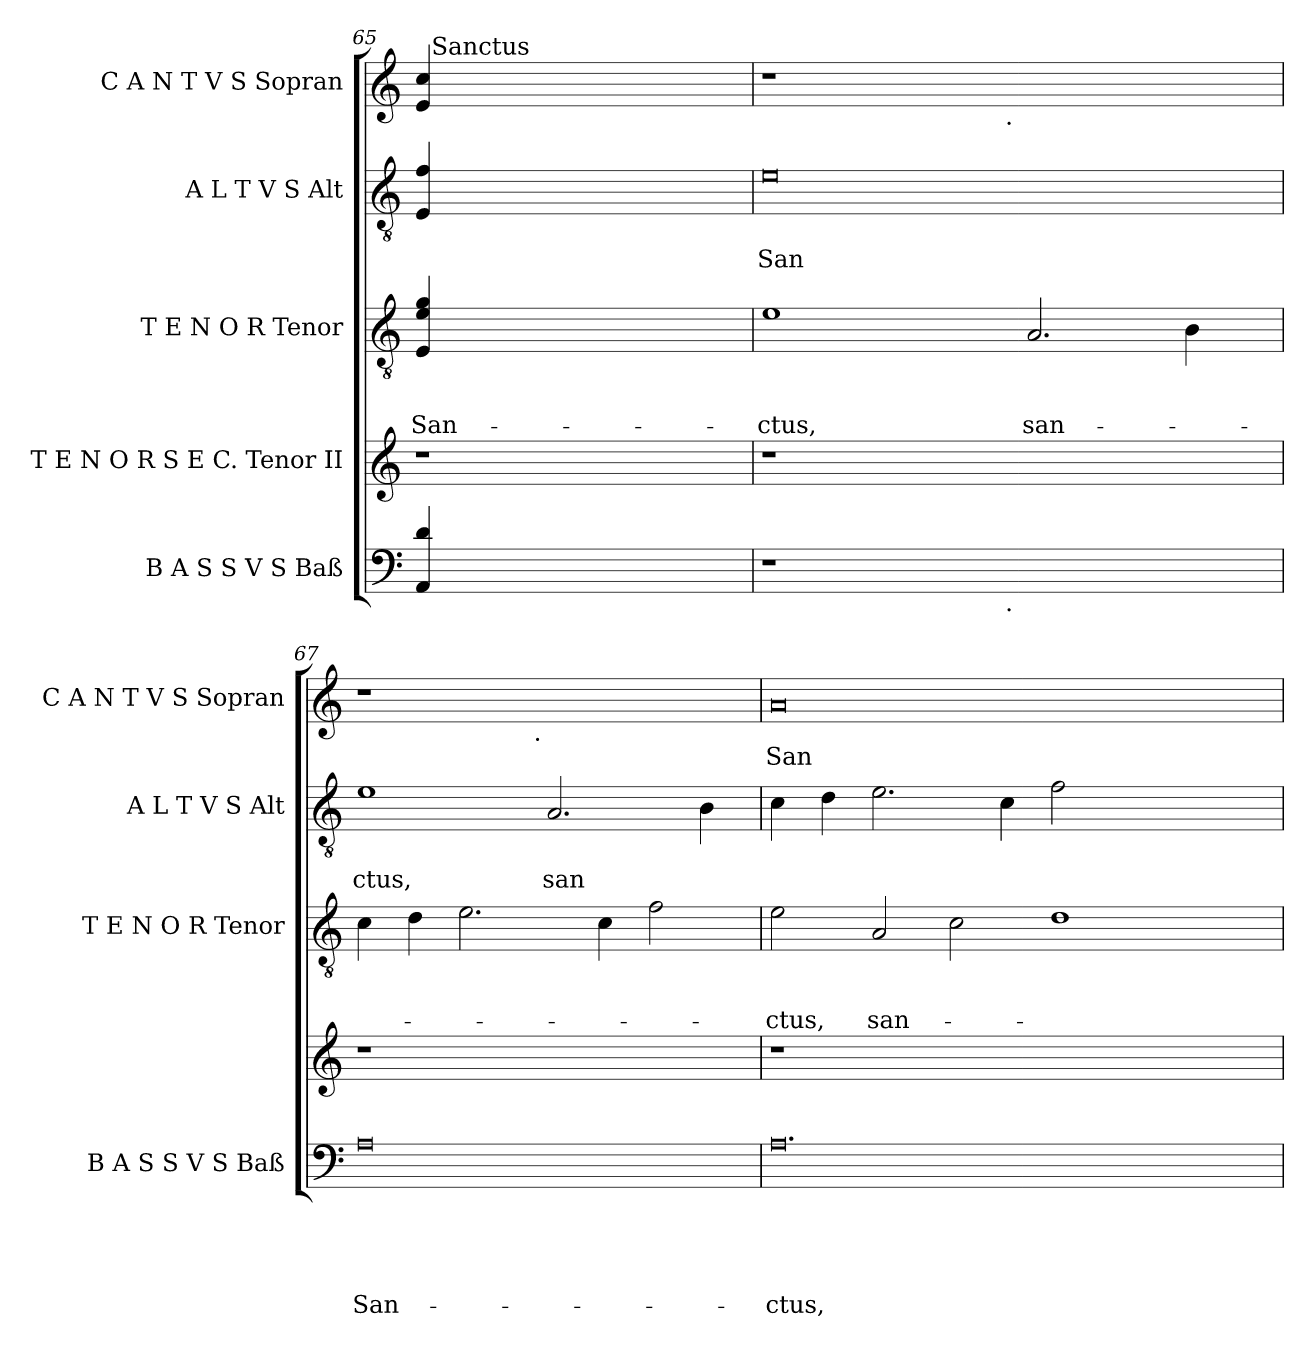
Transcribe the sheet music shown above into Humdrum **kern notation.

**kern	**text	**text	**text	**text	**text	**kern	**kern	**text	**text	**text	**kern	**text	**text	**kern	**text
*part5	*part5	*part5	*part5	*part5	*part5	*part4	*part3	*part3	*part3	*part3	*part2	*part2	*part2	*part1	*part1
*staff5	*staff5	*staff5	*staff5	*staff5	*staff5	*staff4	*staff3	*staff3	*staff3	*staff3	*staff2	*staff2	*staff2	*staff1	*staff1
*I"B A S S V S Baß	*	*	*	*	*	*I"T E N O R S E C. Tenor II	*I"T E N O R Tenor	*	*	*	*I"A L T V S Alt	*	*	*I"C A N T V S Sopran	*
*I'B A S S V S Baß	*	*	*	*	*	*	*I'T E N O R Tenor	*	*	*	*I'A L T V S Alt	*	*	*I'C A N T V S Sopran	*
!!LO:LB:g=z
*clefF4	*	*	*	*	*	*clefG2	*clefGv2	*	*	*	*clefGv2	*	*	*clefG2	*
*k[]	*	*	*	*	*	*k[]	*k[]	*	*	*	*k[]	*	*	*k[]	*
*C:	*	*	*	*	*	*C:	*C:	*	*	*	*C:	*	*	*C:	*
=65	=65	=65	=65	=65	=65	=65	=65	=65	=65	=65	=65	=65	=65	=65	=65
!	!	!	!	!	!	!	!	!	!	!LO:LY:b	!	!	!	!	!
*	*	*	*	*	*	*	*	*	*	*	*	*	*	*^	*
4AA/ 4d/	.	.	.	.	.	1r	4E/ 4e/ 4g/	.	.	San-	4E/ 4f/	.	.	4e/ 4cc/	64ryy	.
!	!	!	!	!	!	!	!	!	!	!	!	!	!	!	!LO:TX:a:t=Sanctus	!
.	.	.	.	.	.	.	.	.	.	.	.	.	.	.	2ryy	.
2.ryy	.	.	.	.	.	.	2.ryy	.	.	.	2.ryy	.	.	2.ryy	.	.
.	.	.	.	.	.	.	.	.	.	.	.	.	.	.	4ryy	.
.	.	.	.	.	.	.	.	.	.	.	.	.	.	.	8...ryy	.
=66	=66	=66	=66	=66	=66	=66	=66	=66	=66	=66	=66	=66	=66	=66	=66	=66
!	!	!	!	!	!	!	!	!	!	!LO:LY:b	!	!	!LO:LY:b	!	!	!
*^	*	*	*	*	*	*	*	*	*	*	*	*	*	*	*	*
1r	2ryy	.	.	.	.	.	1r	1e	.	.	-ctus,	0e	.	San	1r	2ryy	.
.	4...ryy	.	.	.	.	.	.	.	.	.	.	.	.	.	.	4...ryy	.
!	!	!	!	!	!	!	!	!	!	!	!	!	!	!	!	!LO:TX:b:t=.	!
!	!LO:TX:b:t=.	!	!	!	!	!	!	!	!	!	!	!	!	!	!	!	!
.	1ryy	.	.	.	.	.	.	.	.	.	.	.	.	.	.	1ryy	.
!	!	!	!	!	!	!	!	!	!	!	!LO:LY:b	!	!	!	!	!	!
1ryy	.	.	.	.	.	.	1ryy	2.A/	.	.	san-	.	.	.	1ryy	.	.
.	.	.	.	.	.	.	.	4B\	.	.	.	.	.	.	.	.	.
.	32ryy	.	.	.	.	.	.	.	.	.	.	.	.	.	.	32ryy	.
=67	=67	=67	=67	=67	=67	=67	=67	=67	=67	=67	=67	=67	=67	=67	=67	=67	=67
!	!	!	!	!	!	!LO:LY:b	!	!	!	!	!	!	!	!LO:LY:b	!	!	!
*v	*v	*	*	*	*	*	*	*	*	*	*	*	*	*	*	*	*
0A	.	.	.	.	San-	1r	4c\	.	.	.	1e	.	ctus,	1r	2ryy	.
.	.	.	.	.	.	.	4d\	.	.	.	.	.	.	.	.	.
.	.	.	.	.	.	.	2.e\	.	.	.	.	.	.	.	4...ryy	.
!	!	!	!	!	!	!	!	!	!	!	!	!	!	!	!LO:TX:b:t=.	!
.	.	.	.	.	.	.	.	.	.	.	.	.	.	.	1ryy	.
!	!	!	!	!	!	!	!	!	!	!	!	!	!LO:LY:b	!	!	!
.	.	.	.	.	.	1ryy	.	.	.	.	2.A/	.	san	1ryy	.	.
.	.	.	.	.	.	.	4c\	.	.	.	.	.	.	.	.	.
.	.	.	.	.	.	.	2f\	.	.	.	.	.	.	.	.	.
.	.	.	.	.	.	.	.	.	.	.	4B\	.	.	.	.	.
.	.	.	.	.	.	.	.	.	.	.	.	.	.	.	32ryy	.
=68	=68	=68	=68	=68	=68	=68	=68	=68	=68	=68	=68	=68	=68	=68	=68	=68
!	!	!	!	!	!LO:LY:b	!	!	!	!	!LO:LY:b	!	!	!	!	!	!LO:LY:b
*	*	*	*	*	*	*	*	*	*	*	*	*	*	*v	*v	*
0.A	.	.	.	.	-ctus,	1r	2e\	.	.	-ctus,	4c\	.	.	0a	San
.	.	.	.	.	.	.	.	.	.	.	4d\	.	.	.	.
!	!	!	!	!	!	!	!	!	!	!LO:LY:b	!	!	!	!	!
.	.	.	.	.	.	.	2A/	.	.	san-	2.e\	.	.	.	.
.	.	.	.	.	.	0ryy	2c\	.	.	.	.	.	.	.	.
.	.	.	.	.	.	.	.	.	.	.	4c\	.	.	.	.
.	.	.	.	.	.	.	1d	.	.	.	2f\	.	.	.	.
.	.	.	.	.	.	.	.	.	.	.	1ryy	.	.	1ryy	.
.	.	.	.	.	.	.	2ryy	.	.	.	.	.	.	.	.
=	=	=	=	=	=	=	=	=	=	=	=	=	=	=	=
*-	*-	*-	*-	*-	*-	*-	*-	*-	*-	*-	*-	*-	*-	*-	*-
